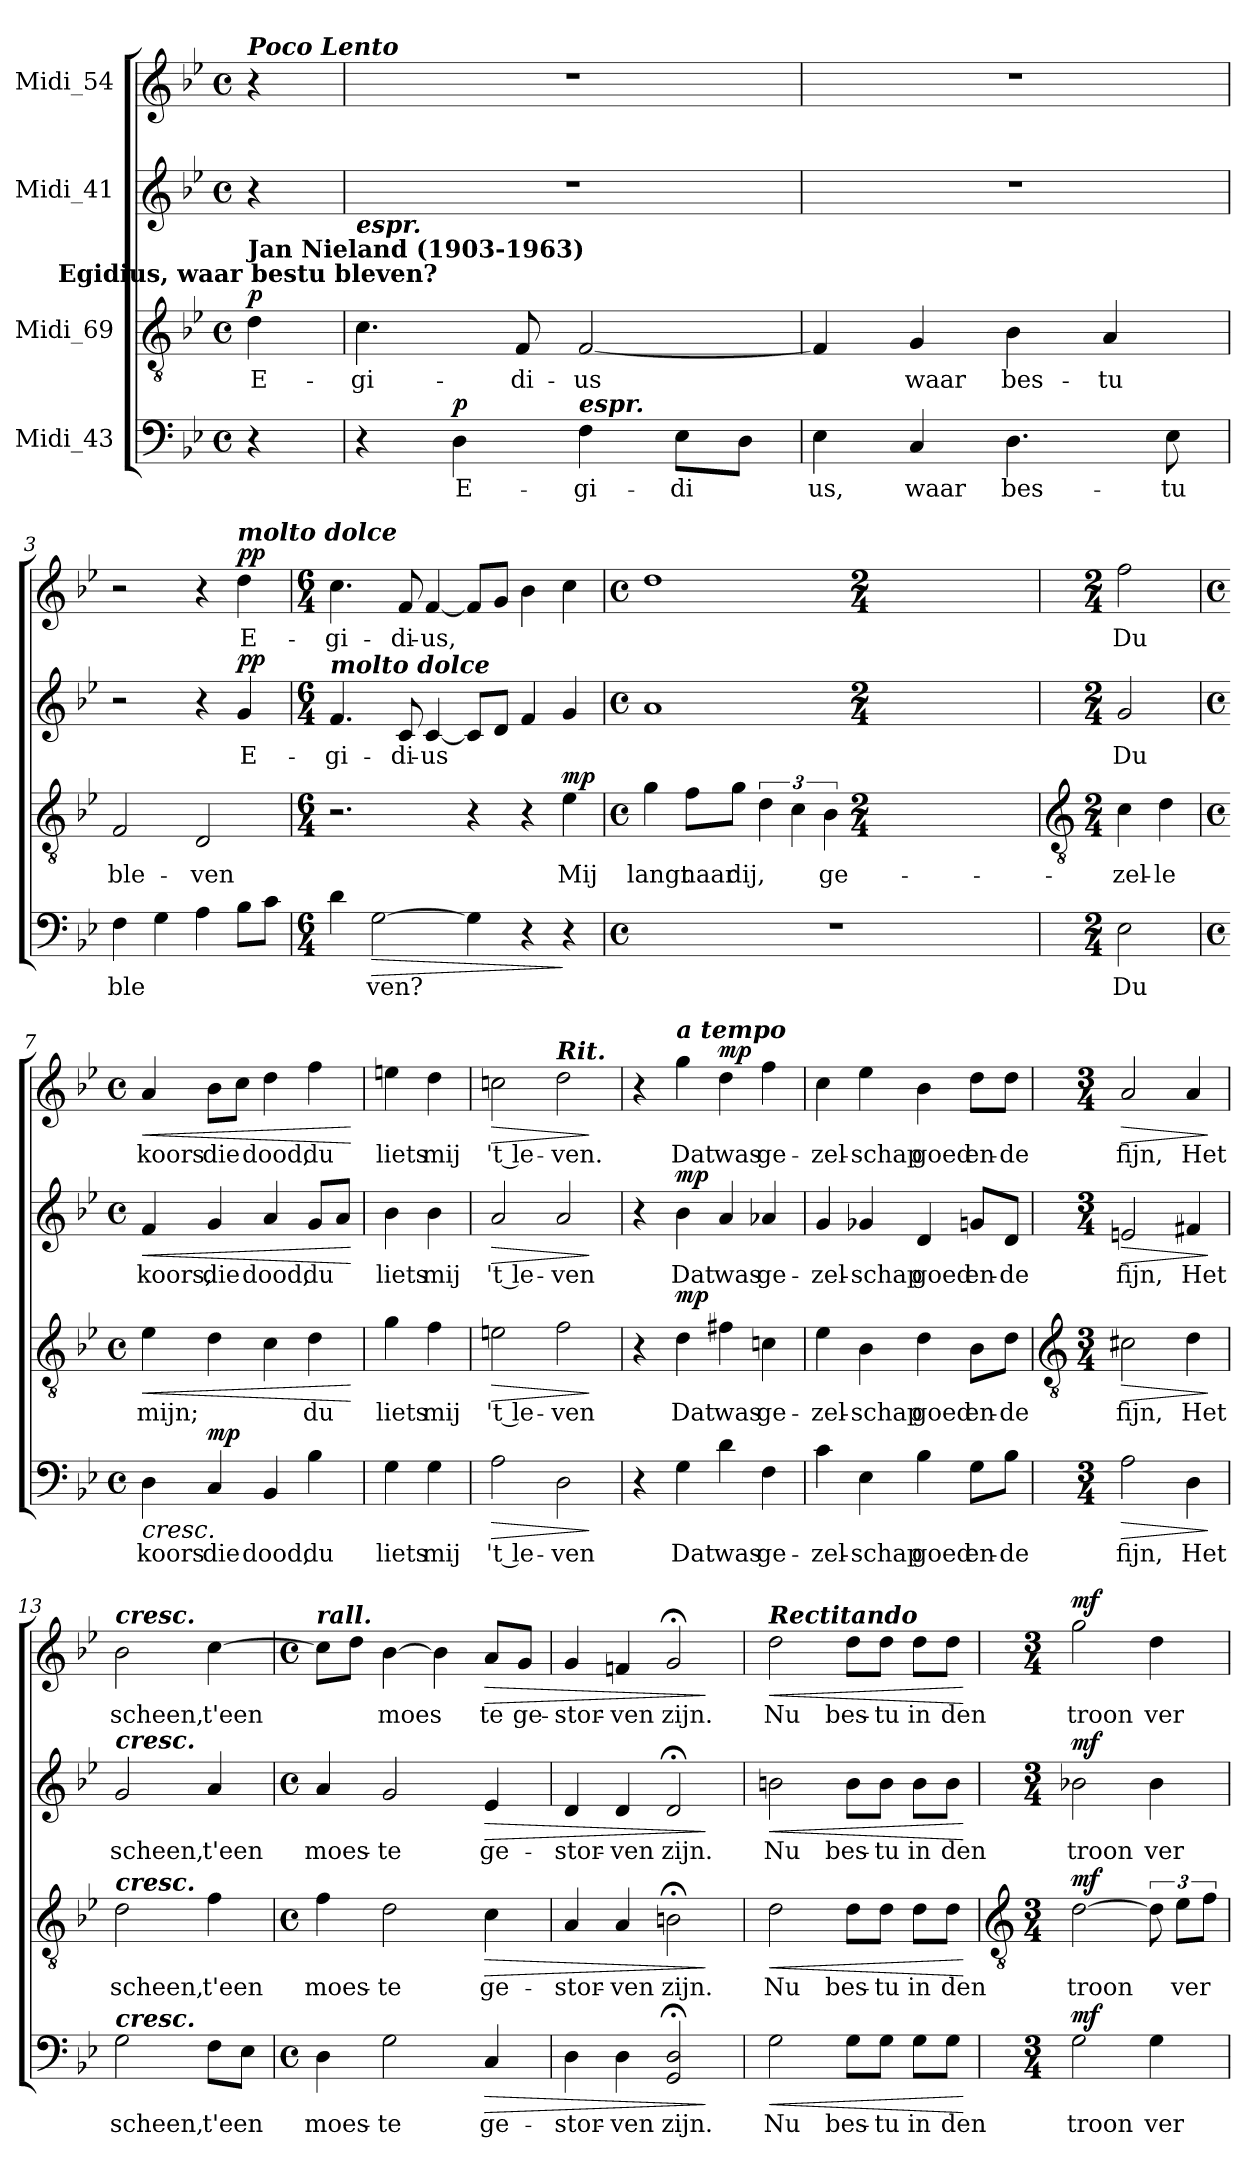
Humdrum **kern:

**kern	**text	**dynam	**kern	**text	**dynam	**kern	**text	**dynam	**kern	**text	**dynam
*part4	*part4	*part4	*part3	*part3	*part3	*part2	*part2	*part2	*part1	*part1	*part1
*staff4	*staff4	*staff4	*staff3	*staff3	*staff3	*staff2	*staff2	*staff2	*staff1	*staff1	*staff1
*I"Midi_43	*	*	*I"Midi_69	*	*	*I"Midi_41	*	*	*I"Midi_54	*	*
*clefF4	*	*	*clefGv2	*	*	*clefG2	*	*	*clefG2	*	*
*k[b-e-]	*	*	*k[b-e-]	*	*	*k[b-e-]	*	*	*k[b-e-]	*	*
*B-:	*	*	*B-:	*	*	*B-:	*	*	*B-:	*	*
*M4/4	*	*	*M4/4	*	*	*M4/4	*	*	*M4/4	*	*
*met(c)	*	*	*met(c)	*	*	*met(c)	*	*	*met(c)	*	*
=	=	=	=	=	=	=	=	=	=	=	=
!	!	!	!	!	!	!	!	!	!LO:TX:a:Bi:t=Poco Lento	!	!
!	!	!	!LO:TX:a:B:cj:t=Egidius, waar bestu bleven?	!	!	!	!	!	!	!	!
!	!	!	!LO:TX:a:B:t=Jan Nieland (1903-1963)	!	!	!	!	!	!	!	!
!	!	!	!	!LO:LY:b	!LO:DY:a	!	!	!	!	!	!
4r	.	.	4d	E-	p	4r	.	.	4r	.	.
=1	=1	=1	=1	=1	=1	=1	=1	=1	=1	=1	=1
!	!	!	!LO:TX:a:Bi:t=espr.	!	!	!	!	!	!	!	!
!	!	!	!	!LO:LY:b	!	!	!	!	!	!	!
4r	.	.	4.c	-gi-	.	1r	.	.	1r	.	.
!	!LO:LY:b	!LO:DY:a	!	!	!	!	!	!	!	!	!
4D	E-	p	.	.	.	.	.	.	.	.	.
!	!	!	!	!LO:LY:b	!	!	!	!	!	!	!
.	.	.	8F	-di-	.	.	.	.	.	.	.
!LO:TX:a:Bi:t=espr.	!	!	!	!	!	!	!	!	!	!	!
!	!LO:LY:b	!	!	!LO:LY:b	!	!	!	!	!	!	!
4F	-gi-	.	[2F	-us	.	.	.	.	.	.	.
!	!LO:LY:b	!	!	!	!	!	!	!	!	!	!
8E-L	-di	.	.	.	.	.	.	.	.	.	.
8DJ	.	.	.	.	.	.	.	.	.	.	.
=2	=2	=2	=2	=2	=2	=2	=2	=2	=2	=2	=2
!	!LO:LY:b	!	!	!	!	!	!	!	!	!	!
4E-	us,	.	4F]	.	.	1r	.	.	1r	.	.
!	!LO:LY:b	!	!	!LO:LY:b	!	!	!	!	!	!	!
4C	waar	.	4G	waar	.	.	.	.	.	.	.
!	!LO:LY:b	!	!	!LO:LY:b	!	!	!	!	!	!	!
4.D	bes-	.	4B-	bes-	.	.	.	.	.	.	.
!	!	!	!	!LO:LY:b	!	!	!	!	!	!	!
.	.	.	4A	-tu	.	.	.	.	.	.	.
!	!LO:LY:b	!	!	!	!	!	!	!	!	!	!
8E-	-tu	.	.	.	.	.	.	.	.	.	.
=3	=3	=3	=3	=3	=3	=3	=3	=3	=3	=3	=3
!	!LO:LY:b	!	!	!LO:LY:b	!	!	!	!	!	!	!
4F	ble	.	2F	ble-	.	2r	.	.	2r	.	.
4G	.	.	.	.	.	.	.	.	.	.	.
!	!	!	!	!LO:LY:b	!	!	!	!	!	!	!
4A	.	.	2D	-ven	.	4r	.	.	4r	.	.
!	!	!	!	!	!	!	!	!	!LO:TX:a:Bi:t=molto dolce	!	!
!	!	!	!	!	!	!	!LO:LY:b	!LO:DY:a	!	!LO:LY:b	!LO:DY:a
8B-L	.	.	.	.	.	4g	E-	pp	4dd	E-	pp
8cJ	.	.	.	.	.	.	.	.	.	.	.
=4	=4	=4	=4	=4	=4	=4	=4	=4	=4	=4	=4
*M6/4	*	*	*M6/4	*	*	*M6/4	*	*	*M6/4	*	*
!	!	!	!	!	!	!LO:TX:a:Bi:t=molto dolce	!	!	!	!	!
!	!	!	!	!	!	!	!LO:LY:b	!	!	!LO:LY:b	!
4d	.	.	2.r	.	.	4.f	-gi-	.	4.cc	-gi-	.
!	!LO:LY:b	!LO:HP:b	!	!	!	!	!	!	!	!	!
[2G	ven?	>	.	.	.	.	.	.	.	.	.
!	!	!	!	!	!	!	!LO:LY:b	!	!	!LO:LY:b	!
.	.	.	.	.	.	8c	-di-	.	8f	-di-	.
!	!	!	!	!	!	!	!LO:LY:b	!	!	!LO:LY:b	!
.	.	.	.	.	.	[4c	-us	.	[4f	-us,	.
4G]	.	.	4r	.	.	8cL]	.	.	8fL]	.	.
.	.	.	.	.	.	8dJ	.	.	8gJ	.	.
4r	.	.	4r	.	.	4f	.	.	4b-	.	.
!	!	!	!	!LO:LY:b	!LO:DY:a	!	!	!	!	!	!
4r	.	]	4e-	Mij	mp	4g	.	.	4cc	.	.
=5	=5	=5	=5	=5	=5	=5	=5	=5	=5	=5	=5
*M4/4	*	*	*M4/4	*	*	*M4/4	*	*	*M4/4	*	*
*met(c)	*	*	*met(c)	*	*	*met(c)	*	*	*met(c)	*	*
!	!	!	!	!LO:LY:b	!	!	!	!	!	!	!
1r	.	.	4g	langt	.	1a	.	.	1dd	.	.
!	!	!	!	!LO:LY:b	!	!	!	!	!	!	!
.	.	.	8fL	naar	.	.	.	.	.	.	.
!	!	!	!	!LO:LY:b	!	!	!	!	!	!	!
.	.	.	8gJ	dij,	.	.	.	.	.	.	.
.	.	.	6d	.	.	.	.	.	.	.	.
.	.	.	6c	.	.	.	.	.	.	.	.
!	!	!	!	!LO:LY:b	!	!	!	!	!	!	!
.	.	.	6B-	ge-	.	.	.	.	.	.	.
*M2/4	*	*	*M2/4	*	*	*M2/4	*	*	*M2/4	*	*
!!LO:LB:g=z
=6	=6	=6	=6	=6	=6	=6	=6	=6	=6	=6	=6
*	*	*	*clefGv2	*	*	*	*	*	*	*	*
*M2/4	*	*	*M2/4	*	*	*M2/4	*	*	*M2/4	*	*
!	!LO:LY:b	!	!	!LO:LY:b	!	!	!LO:LY:b	!	!	!LO:LY:b	!
2E-	Du	.	4c	-zel-	.	2g	Du	.	2ff	Du	.
!	!	!	!	!LO:LY:b	!	!	!	!	!	!	!
.	.	.	4d	-le	.	.	.	.	.	.	.
=7	=7	=7	=7	=7	=7	=7	=7	=7	=7	=7	=7
*M4/4	*	*	*M4/4	*	*	*M4/4	*	*	*M4/4	*	*
*met(c)	*	*	*met(c)	*	*	*met(c)	*	*	*met(c)	*	*
!	!LO:LY:b	!LO:HP:b	!	!LO:LY:b	!LO:HP:b	!	!LO:LY:b	!LO:HP:b	!	!LO:LY:b	!LO:HP:b
4D	koors	<	4e-	mijn;	<	4f	koors,	<	4a	koors	<
!	!LO:LY:b	!LO:DY:a	!	!	!	!	!LO:LY:b	!	!	!LO:LY:b	!
4C	die	mp	4d	.	.	4g	die	.	8b-L	die	.
.	.	.	.	.	.	.	.	.	8ccJ	.	.
!	!LO:LY:b	!	!	!	!	!	!LO:LY:b	!	!	!LO:LY:b	!
4BB-	dood,	.	4c	.	.	4a	dood,	.	4dd	dood,	.
!	!LO:LY:b	!	!	!LO:LY:b	!	!	!LO:LY:b	!	!	!LO:LY:b	!
4B-	du	.	4d	du	.	8gL	du	.	4ff	du	.
.	.	.	.	.	.	8aJ	.	.	.	.	.
.	.	[	.	.	[	.	.	[	.	.	[
=8	=8	=8	=8	=8	=8	=8	=8	=8	=8	=8	=8
!	!LO:LY:b	!	!	!LO:LY:b	!	!	!LO:LY:b	!	!	!LO:LY:b	!
4G	liets	.	4g	liets	.	4b-	liets	.	4een	liets	.
!	!LO:LY:b	!	!	!LO:LY:b	!	!	!LO:LY:b	!	!	!LO:LY:b	!
4G	mij	.	4f	mij	.	4b-	mij	.	4dd	mij	.
=9	=9	=9	=9	=9	=9	=9	=9	=9	=9	=9	=9
!	!LO:LY:b	!LO:HP:b	!	!LO:LY:b	!LO:HP:b	!	!LO:LY:b	!LO:HP:b	!	!LO:LY:b	!LO:HP:b
2A	't le-	>	2en	't le-	>	2a	't le-	>	2ccn	't le-	>
!	!	!	!	!	!	!	!	!	!LO:TX:a:Bi:t=Rit.	!	!
!	!LO:LY:b	!	!	!LO:LY:b	!	!	!LO:LY:b	!	!	!LO:LY:b	!
2D	-ven	.	2f	-ven	.	2a	-ven	.	2dd	-ven.	.
.	.	]	.	.	]	.	.	]	.	.	]
=10	=10	=10	=10	=10	=10	=10	=10	=10	=10	=10	=10
4r	.	.	4r	.	.	4r	.	.	4r	.	.
!	!	!	!	!	!	!	!	!	!LO:TX:a:Bi:t=a tempo	!	!
!	!LO:LY:b	!	!	!LO:LY:b	!LO:DY:a	!	!LO:LY:b	!LO:DY:a	!	!LO:LY:b	!
4G	Dat	.	4d	Dat	mp	4b-	Dat	mp	4gg	Dat	.
!	!LO:LY:b	!	!	!LO:LY:b	!	!	!LO:LY:b	!	!	!LO:LY:b	!LO:DY:a
4d	was	.	4f#X	was	.	4a	was	.	4dd	was	mp
!	!LO:LY:b	!	!	!LO:LY:b	!	!	!LO:LY:b	!	!	!LO:LY:b	!
4F	ge-	.	4cn	ge-	.	4a-X	ge-	.	4ff	ge-	.
=11	=11	=11	=11	=11	=11	=11	=11	=11	=11	=11	=11
!	!LO:LY:b	!	!	!LO:LY:b	!	!	!LO:LY:b	!	!	!LO:LY:b	!
4c	-zel-	.	4e-	-zel-	.	4g	-zel-	.	4cc	-zel-	.
!	!LO:LY:b	!	!	!LO:LY:b	!	!	!LO:LY:b	!	!	!LO:LY:b	!
4E-	-schap	.	4B-	-schap	.	4g-X	-schap	.	4ee-	-schap	.
!	!LO:LY:b	!	!	!LO:LY:b	!	!	!LO:LY:b	!	!	!LO:LY:b	!
4B-	goed	.	4d	goed	.	4d	goed	.	4b-	goed	.
!	!LO:LY:b	!	!	!LO:LY:b	!	!	!LO:LY:b	!	!	!LO:LY:b	!
8GL	en-	.	8B-L	en-	.	8gnL	en-	.	8ddL	en-	.
!	!LO:LY:b	!	!	!LO:LY:b	!	!	!LO:LY:b	!	!	!LO:LY:b	!
8B-J	-de	.	8dJ	-de	.	8dJ	-de	.	8ddJ	-de	.
!!LO:LB:g=z
=12	=12	=12	=12	=12	=12	=12	=12	=12	=12	=12	=12
*	*	*	*clefGv2	*	*	*	*	*	*	*	*
*M3/4	*	*	*M3/4	*	*	*M3/4	*	*	*M3/4	*	*
!	!LO:LY:b	!LO:HP:b	!	!LO:LY:b	!LO:HP:b	!	!LO:LY:b	!LO:HP:b	!	!LO:LY:b	!LO:HP:b
2A	fijn,	>	2c#X	fijn,	>	2en	fijn,	>	2a	fijn,	>
!	!LO:LY:b	!	!	!LO:LY:b	!	!	!LO:LY:b	!	!	!LO:LY:b	!
4D	Het	.	4d	Het	.	4f#X	Het	.	4a	Het	.
.	.	]	.	.	]	.	.	]	.	.	]
=13	=13	=13	=13	=13	=13	=13	=13	=13	=13	=13	=13
!	!	!	!	!	!	!	!	!	!LO:TX:a:Bi:t=cresc.	!	!
!	!	!	!	!	!	!LO:TX:a:Bi:t=cresc.	!	!	!	!	!
!	!	!	!LO:TX:a:Bi:t=cresc.	!	!	!	!	!	!	!	!
!LO:TX:a:Bi:t=cresc.	!	!	!	!	!	!	!	!	!	!	!
!	!LO:LY:b	!	!	!LO:LY:b	!	!	!LO:LY:b	!	!	!LO:LY:b	!
2G	scheen,	.	2d	scheen,	.	2g	scheen,	.	2b-	scheen,	.
!	!LO:LY:b	!	!	!LO:LY:b	!	!	!LO:LY:b	!	!	!LO:LY:b	!
8FL	t'een	.	4f	t'een	.	4a	t'een	.	[4cc	t'een	.
8E-J	.	.	.	.	.	.	.	.	.	.	.
=14	=14	=14	=14	=14	=14	=14	=14	=14	=14	=14	=14
*M4/4	*	*	*M4/4	*	*	*M4/4	*	*	*M4/4	*	*
*met(c)	*	*	*met(c)	*	*	*met(c)	*	*	*met(c)	*	*
!	!	!	!	!	!	!	!	!	!LO:TX:a:Bi:t=rall.	!	!
!	!LO:LY:b	!	!	!LO:LY:b	!	!	!LO:LY:b	!	!	!	!
4D	moes-	.	4f	moes-	.	4a	moes-	.	8ccL]	.	.
.	.	.	.	.	.	.	.	.	8ddJ	.	.
!	!LO:LY:b	!	!	!LO:LY:b	!	!	!LO:LY:b	!	!	!LO:LY:b	!
2G	-te	.	2d	-te	.	2g	-te	.	[4b-	moes	.
.	.	.	.	.	.	.	.	.	4b-]	.	.
!	!LO:LY:b	!LO:HP:b	!	!LO:LY:b	!LO:HP:b	!	!LO:LY:b	!LO:HP:b	!	!LO:LY:b	!LO:HP:b
4C	ge-	>	4c	ge-	>	4e-	ge-	>	8aL	te	>
!	!	!	!	!	!	!	!	!	!	!LO:LY:b	!
.	.	.	.	.	.	.	.	.	8gJ	ge-	.
=15	=15	=15	=15	=15	=15	=15	=15	=15	=15	=15	=15
!	!LO:LY:b	!	!	!LO:LY:b	!	!	!LO:LY:b	!	!	!LO:LY:b	!
4D	-stor-	.	4A	-stor-	.	4d	-stor-	.	4g	-stor-	.
!	!LO:LY:b	!	!	!LO:LY:b	!	!	!LO:LY:b	!	!	!LO:LY:b	!
4D	-ven	.	4A	-ven	.	4d	-ven	.	4fn	-ven	.
!	!LO:LY:b	!	!	!LO:LY:b	!	!	!LO:LY:b	!	!	!LO:LY:b	!
2GG;< 2D;<	zijn.	.	2Bn;<	zijn.	.	2d;<	zijn.	.	2g;<	zijn.	.
.	.	]	.	.	]	.	.	]	.	.	]
=16	=16	=16	=16	=16	=16	=16	=16	=16	=16	=16	=16
!	!	!	!	!	!	!	!	!	!LO:TX:a:Bi:t=Rectitando	!	!
!	!LO:LY:b	!LO:HP:b	!	!LO:LY:b	!LO:HP:b	!	!LO:LY:b	!LO:HP:b	!	!LO:LY:b	!LO:HP:b
2G	Nu	<	2d	Nu	<	2bn	Nu	<	2dd	Nu	<
!	!LO:LY:b	!	!	!LO:LY:b	!	!	!LO:LY:b	!	!	!LO:LY:b	!
8GL	bes-	.	8dL	bes-	.	8bL	bes-	.	8ddL	bes-	.
!	!LO:LY:b	!	!	!LO:LY:b	!	!	!LO:LY:b	!	!	!LO:LY:b	!
8GJ	-tu	.	8dJ	-tu	.	8bJ	-tu	.	8ddJ	-tu	.
!	!LO:LY:b	!	!	!LO:LY:b	!	!	!LO:LY:b	!	!	!LO:LY:b	!
8GL	in	.	8dL	in	.	8bL	in	.	8ddL	in	.
!	!LO:LY:b	!	!	!LO:LY:b	!	!	!LO:LY:b	!	!	!LO:LY:b	!
8GJ	den	.	8dJ	den	.	8bJ	den	.	8ddJ	den	.
.	.	[	.	.	[	.	.	[	.	.	[
!!LO:LB:g=z
=17	=17	=17	=17	=17	=17	=17	=17	=17	=17	=17	=17
*	*	*	*clefGv2	*	*	*	*	*	*	*	*
*M3/4	*	*	*M3/4	*	*	*M3/4	*	*	*M3/4	*	*
!	!LO:LY:b	!LO:DY:a	!	!LO:LY:b	!LO:DY:a	!	!LO:LY:b	!LO:DY:a	!	!LO:LY:b	!LO:DY:a
2G	troon	mf	[2d	troon	mf	2b-X	troon	mf	2gg	troon	mf
!	!LO:LY:b	!	!	!	!	!	!LO:LY:b	!	!	!LO:LY:b	!
4G	ver-	.	12d]	.	.	4b-	ver-	.	4dd	ver-	.
!	!	!	!	!LO:LY:b	!	!	!	!	!	!	!
.	.	.	12e-L	ver	.	.	.	.	.	.	.
.	.	.	12fJ	.	.	.	.	.	.	.	.
=	=	=	=	=	=	=	=	=	=	=	=
*-	*-	*-	*-	*-	*-	*-	*-	*-	*-	*-	*-
